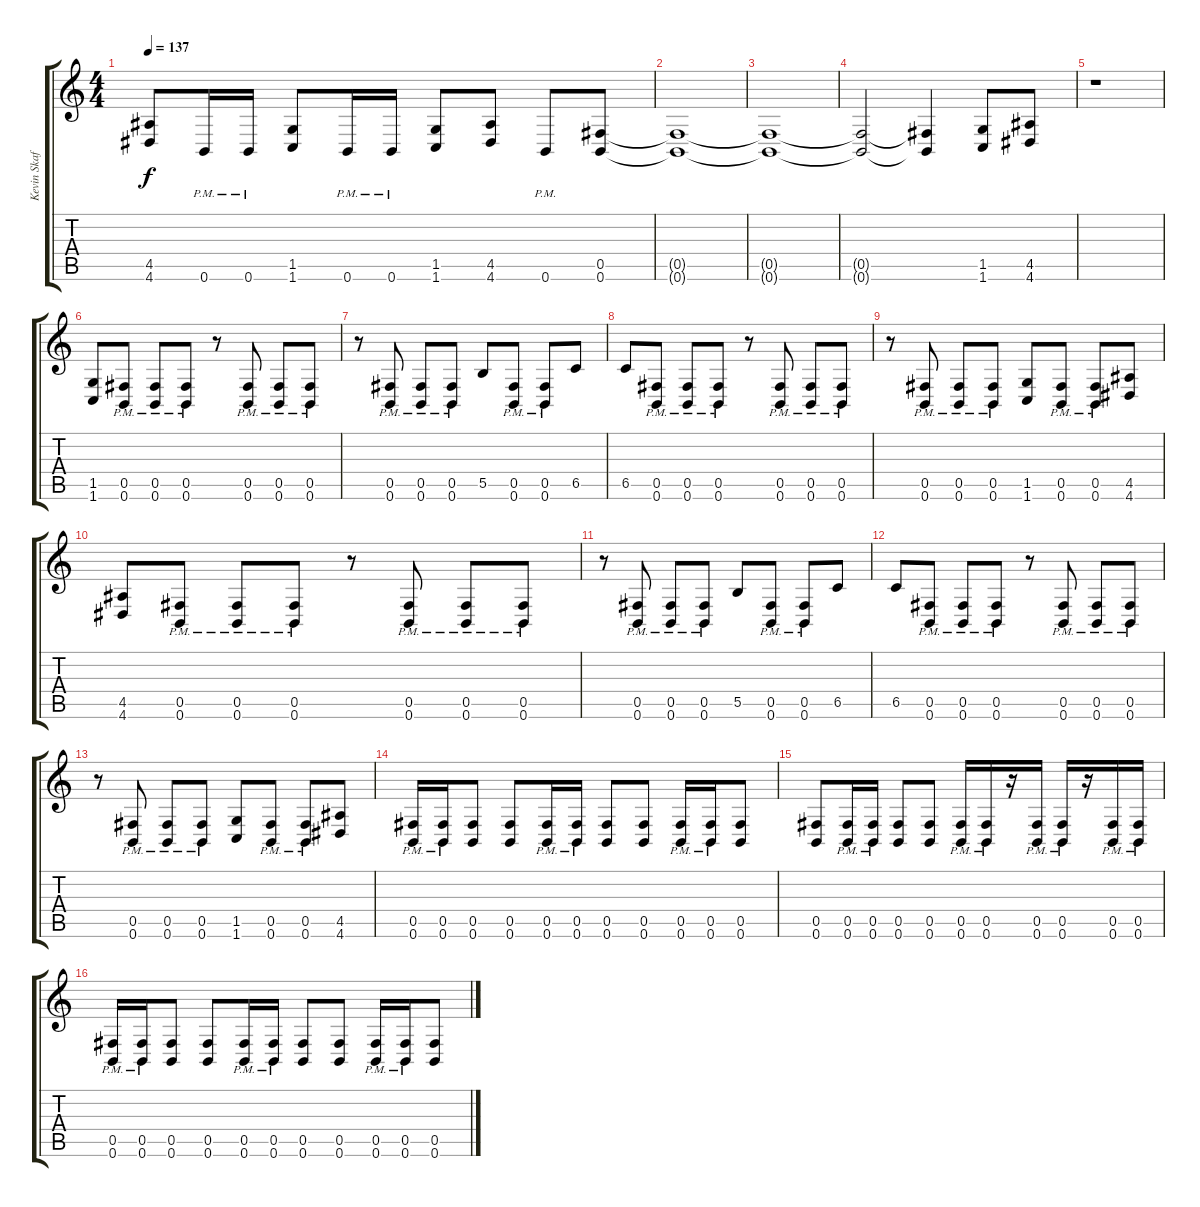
\track ("Kevin Skaff / Lead Guitar" "Kevin Skaf") {instrument distortionguitar}
\staff {score tabs}
\tuning (Db4 Ab3 E3 B2 Gb2 B1) {hide}
\ts (4 4)
\tempo 137
\clef g2
\ks c
(4.5 4.6).8{dy f} 0.6{pm}.16 0.6{pm}.16 (1.5 1.6).8 0.6{pm}.16 0.6{pm}.16 (1.5 1.6).8 (4.5 4.6).8 0.6{pm}.8 (0.5 0.6).8 |
(0.5{t} 0.6{t}).1 |
(0.5{t} 0.6{t}).1 |
(0.5{t} 0.6{t}).2 (0.5{t} 0.6{t}).4 (1.5 1.6).8 (4.5 4.6).8 |
r.1 |
(1.5 1.6).8 (0.5{pm} 0.6{pm}).8 (0.5{pm} 0.6{pm}).8 (0.5{pm} 0.6{pm}).8 r.8 (0.5{pm} 0.6{pm}).8 (0.5{pm} 0.6{pm}).8 (0.5{pm} 0.6{pm}).8 |
r.8 (0.5{pm} 0.6{pm}).8 (0.5{pm} 0.6{pm}).8 (0.5{pm} 0.6{pm}).8 5.5.8 (0.5{pm} 0.6{pm}).8 (0.5{pm} 0.6{pm}).8 6.5.8 |
6.5.8 (0.5{pm} 0.6{pm}).8 (0.5{pm} 0.6{pm}).8 (0.5{pm} 0.6{pm}).8 r.8 (0.5{pm} 0.6{pm}).8 (0.5{pm} 0.6{pm}).8 (0.5{pm} 0.6{pm}).8 |
r.8 (0.5{pm} 0.6{pm}).8 (0.5{pm} 0.6{pm}).8 (0.5{pm} 0.6{pm}).8 (1.5 1.6).8 (0.5{pm} 0.6{pm}).8 (0.5{pm} 0.6{pm}).8 (4.5 4.6).8 |
(4.5 4.6).8 (0.5{pm} 0.6{pm}).8 (0.5{pm} 0.6{pm}).8 (0.5{pm} 0.6{pm}).8 r.8 (0.5{pm} 0.6{pm}).8 (0.5{pm} 0.6{pm}).8 (0.5{pm} 0.6{pm}).8 |
r.8 (0.5{pm} 0.6{pm}).8 (0.5{pm} 0.6{pm}).8 (0.5{pm} 0.6{pm}).8 5.5.8 (0.5{pm} 0.6{pm}).8 (0.5{pm} 0.6{pm}).8 6.5.8 |
6.5.8 (0.5{pm} 0.6{pm}).8 (0.5{pm} 0.6{pm}).8 (0.5{pm} 0.6{pm}).8 r.8 (0.5{pm} 0.6{pm}).8 (0.5{pm} 0.6{pm}).8 (0.5{pm} 0.6{pm}).8 |
r.8 (0.5{pm} 0.6{pm}).8 (0.5{pm} 0.6{pm}).8 (0.5{pm} 0.6{pm}).8 (1.5 1.6).8 (0.5{pm} 0.6{pm}).8 (0.5{pm} 0.6{pm}).8 (4.5 4.6).8 |
(0.5{pm} 0.6{pm}).16 (0.5{pm} 0.6{pm}).16 (0.5 0.6).8 (0.5 0.6).8 (0.5{pm} 0.6{pm}).16 (0.5{pm} 0.6{pm}).16 (0.5 0.6).8 (0.5 0.6).8 (0.5{pm} 0.6{pm}).16 (0.5{pm} 0.6{pm}).16 (0.5 0.6).8 |
(0.5 0.6).8 (0.5{pm} 0.6{pm}).16 (0.5{pm} 0.6{pm}).16 (0.5 0.6).8 (0.5 0.6).8 (0.5{pm} 0.6{pm}).16 (0.5{pm} 0.6{pm}).16 r.16 (0.5{pm} 0.6{pm}).16 (0.5{pm} 0.6{pm}).16 r.16 (0.5{pm} 0.6{pm}).16 (0.5{pm} 0.6{pm}).16 |
(0.5{pm} 0.6{pm}).16 (0.5{pm} 0.6{pm}).16 (0.5 0.6).8 (0.5 0.6).8 (0.5{pm} 0.6{pm}).16 (0.5{pm} 0.6{pm}).16 (0.5 0.6).8 (0.5 0.6).8 (0.5{pm} 0.6{pm}).16 (0.5{pm} 0.6{pm}).16 (0.5 0.6).8
